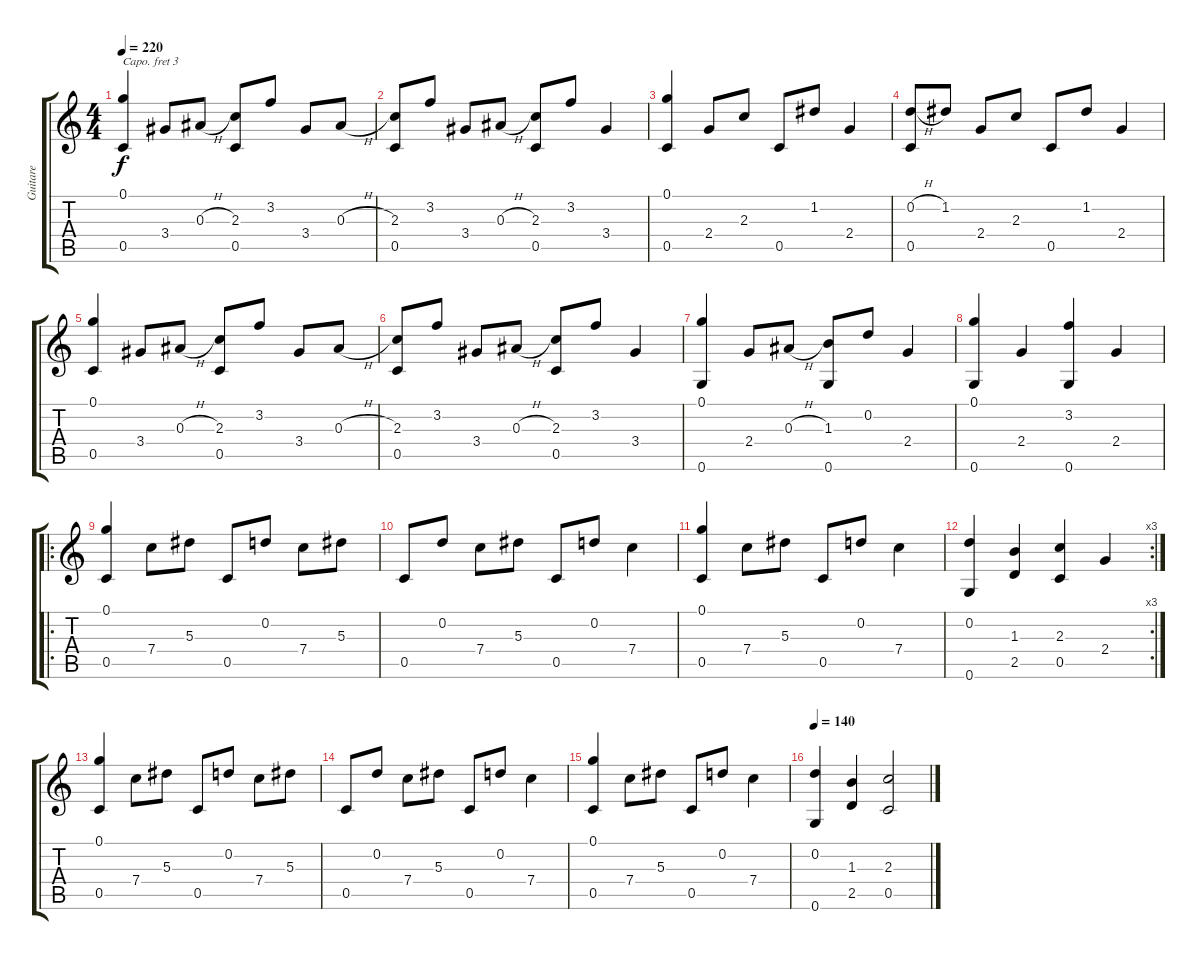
\track ("Guitare" "Guitare") {instrument acousticguitarnylon}
\staff {score tabs}
\capo 3
\tuning (E4 B3 G3 D3 A2 E2) {hide}
\ts (4 4)
\tempo 220
\clef g2
\ks c
(0.1 0.5).4{dy f} 3.4.8 0.3{h}.8 (2.3 0.5).8 3.2.8 3.4.8 0.3{h}.8 |
(2.3 0.5).8 3.2.8 3.4.8 0.3{h}.8 (2.3 0.5).8 3.2.8 3.4.4 |
(0.1 0.5).4 2.4.8 2.3.8 0.5.8 1.2.8 2.4.4 |
(0.2{h} 0.5).8 1.2.8 2.4.8 2.3.8 0.5.8 1.2.8 2.4.4 |
(0.1 0.5).4 3.4.8 0.3{h}.8 (2.3 0.5).8 3.2.8 3.4.8 0.3{h}.8 |
(2.3 0.5).8 3.2.8 3.4.8 0.3{h}.8 (2.3 0.5).8 3.2.8 3.4.4 |
(0.1 0.6).4 2.4.8 0.3{h}.8 (1.3 0.6).8 0.2.8 2.4.4 |
(0.1 0.6).4 2.4.4 (3.2 0.6).4 2.4.4 |
\ro
(0.1 0.5).4 7.4.8 5.3.8 0.5.8 0.2.8 7.4.8 5.3.8 |
0.5.8 0.2.8 7.4.8 5.3.8 0.5.8 0.2.8 7.4.4 |
(0.1 0.5).4 7.4.8 5.3.8 0.5.8 0.2.8 7.4.4 |
\rc 3
(0.2 0.6).4 (1.3 2.5).4 (2.3 0.5).4 2.4.4 |
(0.1 0.5).4 7.4.8 5.3.8 0.5.8 0.2.8 7.4.8 5.3.8 |
0.5.8 0.2.8 7.4.8 5.3.8 0.5.8 0.2.8 7.4.4 |
(0.1 0.5).4 7.4.8 5.3.8 0.5.8 0.2.8 7.4.4 |
\tempo 140
(0.2 0.6).4 (1.3 2.5).4 (2.3 0.5).2
